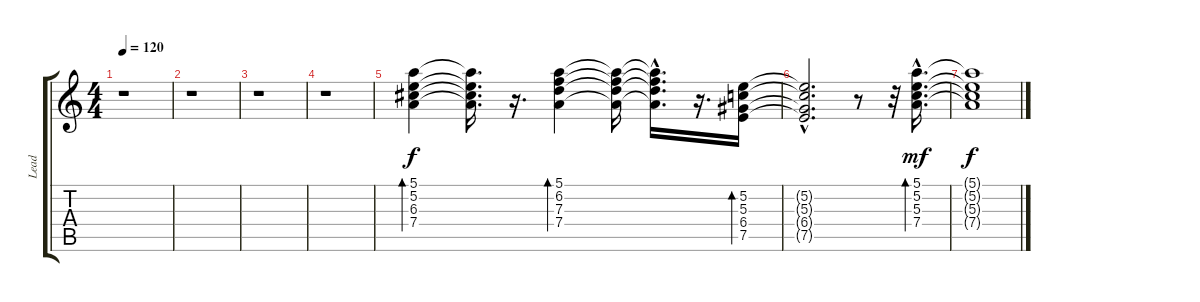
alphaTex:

\track ("Lead" "Lead") {instrument electricguitarjazz}
\staff {score tabs}
\tuning (E4 B3 G3 D3 A2 E2) {hide}
\ts (4 4)
\tempo 120
\clef g2
\ks c
r.1{dy f} |
r.1 |
r.1 |
r.1 |
(5.1 5.2 6.3 7.4).4{bd 240} (5.1{t} 5.2{t} 6.3{t} 7.4{t}).16{d} r.16{d} (5.1 6.2 7.3 7.4).4{bd 240} (5.1{t} 6.2{t} 7.3{t} 7.4{t}).16 (5.1{t} 6.2{hac t} 7.3{hac t} 7.4{hac t}).16{d} r.16{d} (5.2 5.3 6.4 7.5).16{bd 480} |
(5.2{hac t} 5.3{hac t} 6.4{hac t} 7.5{hac t}).2{d} r.8 r.32 (5.1{hac} 5.2{hac} 5.3{hac} 7.4).16{d bd 480 dy mf} |
(5.1{t} 5.2{t} 5.3{t} 7.4{t}).1{dy f}
